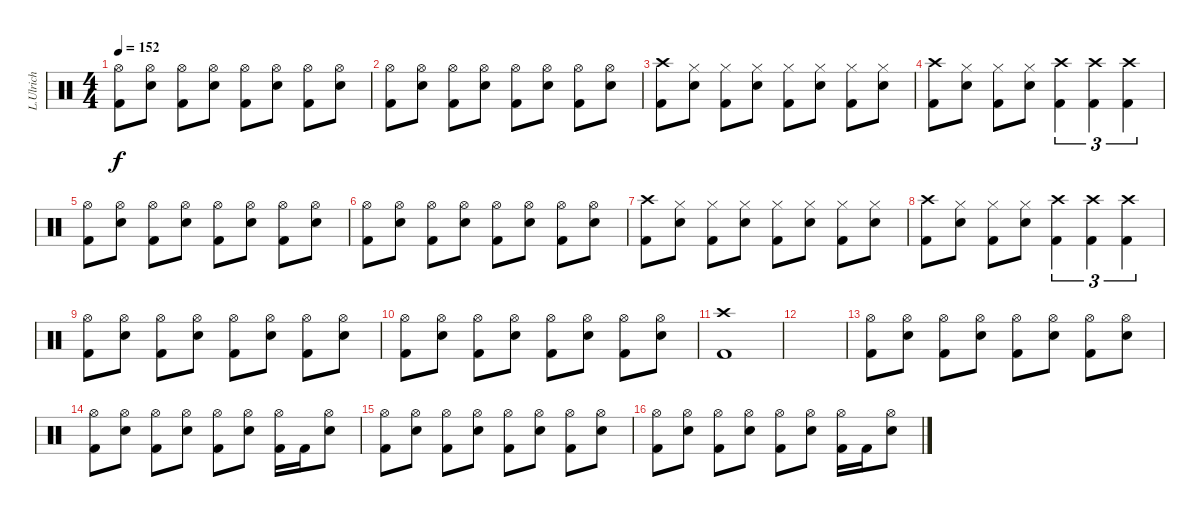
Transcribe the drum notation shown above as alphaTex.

\track ("L.Ulrich" "L.Ulrich") {instrument percussion}
\staff {score}
\articulation defaults
\ts (4 4)
\tempo 152
\clef neutral
\ks c
("Hi-Hat (open)" "Kick (hit) 2").8{dy f} ("Hi-Hat (open)" "Snare (hit) 2").8 ("Hi-Hat (open)" "Kick (hit) 2").8 ("Hi-Hat (open)" "Snare (hit) 2").8 ("Hi-Hat (open)" "Kick (hit) 2").8 ("Hi-Hat (open)" "Snare (hit) 2").8 ("Hi-Hat (open)" "Kick (hit) 2").8 ("Hi-Hat (open)" "Snare (hit) 2").8 |
("Hi-Hat (open)" "Kick (hit) 2").8 ("Hi-Hat (open)" "Snare (hit) 2").8 ("Hi-Hat (open)" "Kick (hit) 2").8 ("Hi-Hat (open)" "Snare (hit) 2").8 ("Hi-Hat (open)" "Kick (hit) 2").8 ("Hi-Hat (open)" "Snare (hit) 2").8 ("Hi-Hat (open)" "Kick (hit) 2").8 ("Hi-Hat (open)" "Snare (hit) 2").8 |
("Crash high (hit)" "Kick (hit) 2").8 ("Hi-Hat (closed)" "Snare (hit) 2").8 ("Hi-Hat (closed)" "Kick (hit) 2").8 ("Hi-Hat (closed)" "Snare (hit) 2").8 ("Hi-Hat (closed)" "Kick (hit) 2").8 ("Hi-Hat (closed)" "Snare (hit) 2").8 ("Hi-Hat (closed)" "Kick (hit) 2").8 ("Hi-Hat (closed)" "Snare (hit) 2").8 |
("Crash high (hit)" "Kick (hit) 2").8 ("Hi-Hat (closed)" "Snare (hit) 2").8 ("Hi-Hat (closed)" "Kick (hit) 2").8 ("Hi-Hat (closed)" "Snare (hit) 2").8 ("Crash high (hit)" "Kick (hit) 2").4{tu (3 2)} ("Crash high (hit)" "Kick (hit) 2").4{tu (3 2)} ("Crash high (hit)" "Kick (hit) 2").4{tu (3 2)} |
("Hi-Hat (open)" "Kick (hit) 2").8 ("Hi-Hat (open)" "Snare (hit) 2").8 ("Hi-Hat (open)" "Kick (hit) 2").8 ("Hi-Hat (open)" "Snare (hit) 2").8 ("Hi-Hat (open)" "Kick (hit) 2").8 ("Hi-Hat (open)" "Snare (hit) 2").8 ("Hi-Hat (open)" "Kick (hit) 2").8 ("Hi-Hat (open)" "Snare (hit) 2").8 |
("Hi-Hat (open)" "Kick (hit) 2").8 ("Hi-Hat (open)" "Snare (hit) 2").8 ("Hi-Hat (open)" "Kick (hit) 2").8 ("Hi-Hat (open)" "Snare (hit) 2").8 ("Hi-Hat (open)" "Kick (hit) 2").8 ("Hi-Hat (open)" "Snare (hit) 2").8 ("Hi-Hat (open)" "Kick (hit) 2").8 ("Hi-Hat (open)" "Snare (hit) 2").8 |
("Crash high (hit)" "Kick (hit) 2").8 ("Hi-Hat (closed)" "Snare (hit) 2").8 ("Hi-Hat (closed)" "Kick (hit) 2").8 ("Hi-Hat (closed)" "Snare (hit) 2").8 ("Hi-Hat (closed)" "Kick (hit) 2").8 ("Hi-Hat (closed)" "Snare (hit) 2").8 ("Hi-Hat (closed)" "Kick (hit) 2").8 ("Hi-Hat (closed)" "Snare (hit) 2").8 |
("Crash high (hit)" "Kick (hit) 2").8 ("Hi-Hat (closed)" "Snare (hit) 2").8 ("Hi-Hat (closed)" "Kick (hit) 2").8 ("Hi-Hat (closed)" "Snare (hit) 2").8 ("Crash high (hit)" "Kick (hit) 2").4{tu (3 2)} ("Crash high (hit)" "Kick (hit) 2").4{tu (3 2)} ("Crash high (hit)" "Kick (hit) 2").4{tu (3 2)} |
("Hi-Hat (open)" "Kick (hit) 2").8 ("Hi-Hat (open)" "Snare (hit) 2").8 ("Hi-Hat (open)" "Kick (hit) 2").8 ("Hi-Hat (open)" "Snare (hit) 2").8 ("Hi-Hat (open)" "Kick (hit) 2").8 ("Hi-Hat (open)" "Snare (hit) 2").8 ("Hi-Hat (open)" "Kick (hit) 2").8 ("Hi-Hat (open)" "Snare (hit) 2").8 |
("Hi-Hat (open)" "Kick (hit) 2").8 ("Hi-Hat (open)" "Snare (hit) 2").8 ("Hi-Hat (open)" "Kick (hit) 2").8 ("Hi-Hat (open)" "Snare (hit) 2").8 ("Hi-Hat (open)" "Kick (hit) 2").8 ("Hi-Hat (open)" "Snare (hit) 2").8 ("Hi-Hat (open)" "Kick (hit) 2").8 ("Hi-Hat (open)" "Snare (hit) 2").8 |
("Crash high (hit)" "Kick (hit) 2").1 |
|
("Hi-Hat (open)" "Kick (hit) 2").8 ("Hi-Hat (open)" "Snare (hit) 2").8 ("Hi-Hat (open)" "Kick (hit) 2").8 ("Hi-Hat (open)" "Snare (hit) 2").8 ("Hi-Hat (open)" "Kick (hit) 2").8 ("Hi-Hat (open)" "Snare (hit) 2").8 ("Hi-Hat (open)" "Kick (hit) 2").8 ("Hi-Hat (open)" "Snare (hit) 2").8 |
("Hi-Hat (open)" "Kick (hit) 2").8 ("Hi-Hat (open)" "Snare (hit) 2").8 ("Hi-Hat (open)" "Kick (hit) 2").8 ("Hi-Hat (open)" "Snare (hit) 2").8 ("Hi-Hat (open)" "Kick (hit) 2").8 ("Hi-Hat (open)" "Snare (hit) 2").8 ("Hi-Hat (open)" "Kick (hit) 2").16 "Kick (hit) 2".16 ("Hi-Hat (open)" "Snare (hit) 2").8 |
("Hi-Hat (open)" "Kick (hit) 2").8 ("Hi-Hat (open)" "Snare (hit) 2").8 ("Hi-Hat (open)" "Kick (hit) 2").8 ("Hi-Hat (open)" "Snare (hit) 2").8 ("Hi-Hat (open)" "Kick (hit) 2").8 ("Hi-Hat (open)" "Snare (hit) 2").8 ("Hi-Hat (open)" "Kick (hit) 2").8 ("Hi-Hat (open)" "Snare (hit) 2").8 |
("Hi-Hat (open)" "Kick (hit) 2").8 ("Hi-Hat (open)" "Snare (hit) 2").8 ("Hi-Hat (open)" "Kick (hit) 2").8 ("Hi-Hat (open)" "Snare (hit) 2").8 ("Hi-Hat (open)" "Kick (hit) 2").8 ("Hi-Hat (open)" "Snare (hit) 2").8 ("Hi-Hat (open)" "Kick (hit) 2").16 "Kick (hit) 2".16 ("Hi-Hat (open)" "Snare (hit) 2").8
